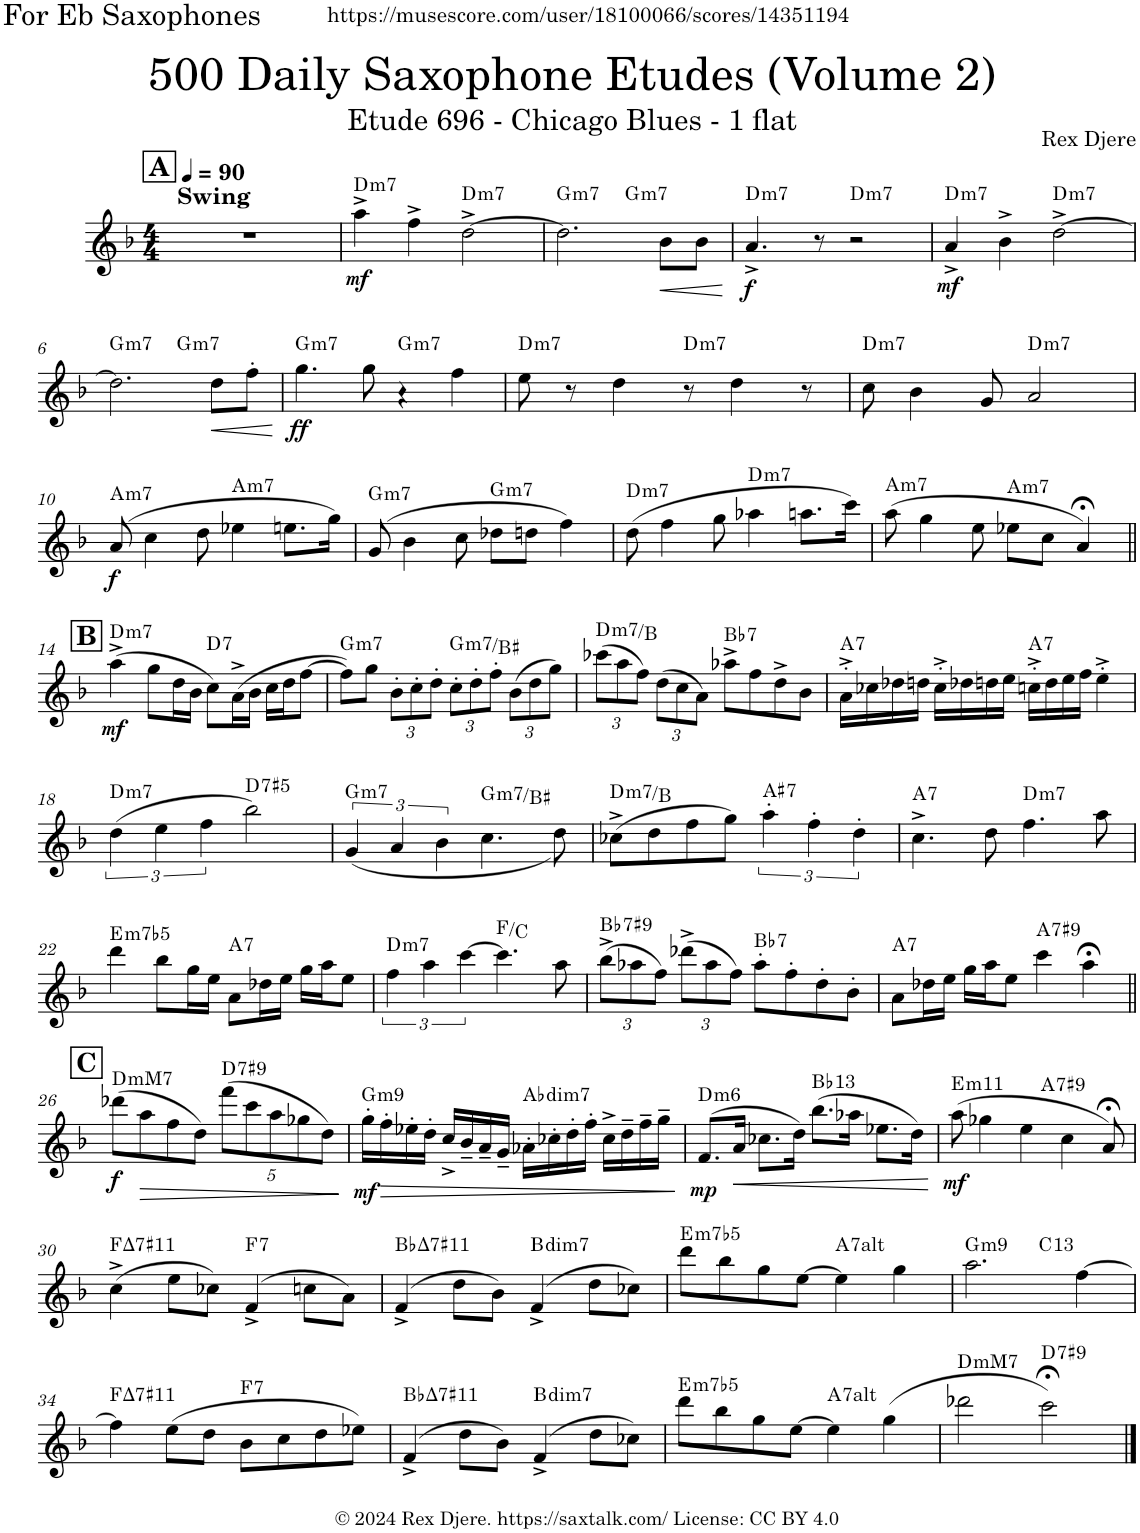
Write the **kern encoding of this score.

**kern	**dynam	**harte
*part1	*part1	*part1
*staff1	*staff1	*
*I"Alto Saxophone	*	*
*I'A. Sax.	*	*
*clefG2	*	*
*Trd5c9	*	*
*k[b-]	*	*
*M4/4	*	*
*MM90	*	*
!!LO:REH:place=s1:a:B:cj:fs=14:t=A
=1	=1	=1
!LO:TX:a:B:t=Swing	!	!
1r	.	.
=2	=2	=2
!	!LO:DY:b	!LO:H:kt=m7
4aa^\	mf	D:min7
4ff^\	.	.
!	!	!LO:H:kt=m7
[2dd^\	.	D:min7
=3	=3	=3
!	!	!LO:H:kt=m7
*^	*	*
2.dd\]	2ryy	.	G:min7
!	!	!	!LO:H:kt=m7
.	2ryy	.	G:min7
!	!	!LO:HP:b	!
8b-\L	.	<	.
8b-\J	.	.	.
.	.	[	.
=4	=4	=4	=4
!	!	!LO:DY:b	!LO:H:kt=m7
*v	*v	*	*
4.a^/	f	D:min7
8r	.	.
!	!	!LO:H:kt=m7
2r	.	D:min7
=5	=5	=5
!	!LO:DY:b	!LO:H:kt=m7
4a^/	mf	D:min7
4b-^\	.	.
!	!	!LO:H:kt=m7
[2dd^\	.	D:min7
!!LO:LB:g=z
=6	=6	=6
!	!	!LO:H:kt=m7
*^	*	*
2.dd\]	2ryy	.	G:min7
!	!	!	!LO:H:kt=m7
.	2ryy	.	G:min7
!	!	!LO:HP:b	!
8dd\L	.	<	.
8ff'\J	.	.	.
.	.	[	.
=7	=7	=7	=7
!	!	!LO:DY:b	!LO:H:kt=m7
*v	*v	*	*
4.gg\	ff	G:min7
8gg\	.	.
!	!	!LO:H:kt=m7
4ra	.	G:min7
4ff\	.	.
=8	=8	=8
!	!	!LO:H:kt=m7
8ee\	.	D:min7
8r	.	.
4dd\	.	.
!	!	!LO:H:kt=m7
8r	.	D:min7
4dd\	.	.
8r	.	.
=9	=9	=9
!	!	!LO:H:kt=m7
8cc\	.	D:min7
4b-\	.	.
8g/	.	.
!	!	!LO:H:kt=m7
2a/	.	D:min7
!!LO:LB:g=z
=10	=10	=10
!	!LO:DY:b	!LO:H:kt=m7
(8a/	f	A:min7
4cc\	.	.
8dd\	.	.
!	!	!LO:H:kt=m7
4ee-X\	.	A:min7
8.een\L	.	.
16gg\Jk)	.	.
=11	=11	=11
!	!	!LO:H:kt=m7
(8g/	.	G:min7
4b-\	.	.
8cc\	.	.
!	!	!LO:H:kt=m7
8dd-X\L	.	G:min7
8ddn\J	.	.
4ff\)	.	.
=12	=12	=12
!	!	!LO:H:kt=m7
(8dd\	.	D:min7
4ff\	.	.
8gg\	.	.
!	!	!LO:H:kt=m7
4aa-X\	.	D:min7
8.aan\L	.	.
16ccc\Jk)	.	.
=13	=13	=13
!	!	!LO:H:kt=m7
(8aa\	.	A:min7
4gg\	.	.
8ee\	.	.
!	!	!LO:H:kt=m7
8ee-X\L	.	A:min7
8cc\J	.	.
4a;</)	.	.
!!LO:LB:g=z
!!LO:REH:place=s1:a:B:cj:fs=14:t=B
=14||	=14||	=14||
!	!LO:DY:b	!LO:H:kt=m7
(4aa^\	mf	D:min7
8gg\L	.	.
16dd\L	.	.
16b-\JJ	.	.
!	!	!LO:H:kt=7
8cc\L)	.	D:7
(16a^\L	.	.
16b-\JJ	.	.
16cc\LL	.	.
16dd\J	.	.
[8ff\J	.	.
=15	=15	=15
!	!	!LO:H:kt=m7
8ff\L])	.	G:min7
8gg\J	.	.
*Xbrackettup	*	*
12b-'\L	.	.
12cc'\	.	.
12dd'\J	.	.
!	!	!LO:H:kt=m7
12cc'\L	.	G:min7/#3
12dd'\	.	.
12ff'\J	.	.
(12b-\L	.	.
12dd\	.	.
12gg\J)	.	.
=16	=16	=16
!	!	!LO:H:kt=m7
(12ccc-X\L	.	D:min7/6
12aa\	.	.
12ff\J)	.	.
(12dd\L	.	.
12cc\	.	.
12a\J)	.	.
!	!	!LO:H:kt=7
8aa-X^\L	.	Bb:7
8ff\	.	.
8dd^\	.	.
8b-\J	.	.
=17	=17	=17
!	!	!LO:H:kt=7
16a^'\LL	.	A:7
16cc-X\	.	.
16dd-X\	.	.
16ddn\JJ	.	.
16cc-^'\LL	.	.
16dd-X\	.	.
16ddn\	.	.
16ee\JJ	.	.
!	!	!LO:H:kt=7
16ccn^'\LL	.	A:7
16dd\	.	.
16ee\	.	.
16ff\JJ	.	.
4ee^'\	.	.
!!LO:LB:g=z
=18	=18	=18
*k[b-]	*	*
*brackettup	*	*
!	!	!LO:H:kt=m7
(6dd\	.	D:min7
6ee\	.	.
6ff\	.	.
!	!	!LO:H:kt=7
2bb-\)	.	D:(3,#5,b7)
=19	=19	=19
!	!	!LO:H:kt=m7
(<6g/	.	G:min7
6a/	.	.
6b-\	.	.
!	!	!LO:H:kt=m7
4.cc\	.	G:min7/#3
8dd\)	.	.
=20	=20	=20
!	!	!LO:H:kt=m7
(8cc-X^\L	.	D:min7/6
8dd\	.	.
8ff\	.	.
8gg\J)	.	.
!	!	!LO:H:kt=7
6aa'\	.	A#:7
6ff'\	.	.
6dd'\	.	.
=21	=21	=21
!	!	!LO:H:kt=7
4.cc^\	.	A:7
8dd\	.	.
!	!	!LO:H:kt=m7
4.ff\	.	D:min7
8aa\	.	.
!!LO:LB:g=z
=22	=22	=22
!	!	!LO:H:kt=m7b5
4ddd\	.	E:hdim7
8bb-\L	.	.
16gg\L	.	.
16ee\JJ	.	.
!	!	!LO:H:kt=7
8a\L	.	A:7
16dd-X\L	.	.
16ee\JJ	.	.
16gg\LL	.	.
16aa\J	.	.
8ee\J	.	.
=23	=23	=23
!	!	!LO:H:kt=m7
6ff\	.	D:min7
6aa\	.	.
[6ccc\	.	.
4.ccc\]	.	F:maj/5
8aa\	.	.
=24	=24	=24
*Xbrackettup	*	*
!	!	!LO:H:kt=7
(12bb-^\L	.	Bb:7(#9)
12aa-X\	.	.
12ff\J)	.	.
(12ddd-X^\L	.	.
12aa-\	.	.
12ff\J)	.	.
!	!	!LO:H:kt=7
8aa-'\L	.	Bb:7
8ff'\	.	.
8dd'\	.	.
8b-'\J	.	.
=25	=25	=25
!	!	!LO:H:kt=7
8a\L	.	A:7
16dd-X\L	.	.
16ee\JJ	.	.
16gg\LL	.	.
16aa\J	.	.
8ee\J	.	.
!	!	!LO:H:kt=7
4ccc\	.	A:7(#9)
4aa;<\	.	.
!!LO:LB:g=z
!!LO:REH:place=s1:a:B:cj:fs=14:t=C
=26||	=26||	=26||
!	!LO:DY:b	!LO:H:kt=mM7
(8ddd-X\L	f	D:minmaj7
!	!LO:HP:b	!
8aa\	>	.
8ff\	.	.
8dd\J)	.	.
!	!	!LO:H:kt=7
(10fff\L	.	D:7(#9)
10ccc\	.	.
10aa\	.	.
10gg-X\	.	.
10dd\J)	.	.
.	]	.
=27	=27	=27
!	!LO:DY:b	!LO:H:kt=m9
16gg'\LL	mf	G:min9
!	!LO:HP:b	!
16ff'\	>	.
16ee-X'\	.	.
16dd'\JJ	.	.
16cc^/LL	.	.
16b-~/	.	.
16a~/	.	.
16g~/JJ	.	.
!	!	!LO:H:kt=dim7
16a-X'\LL	.	Ab:dim7
16cc-X'\	.	.
16dd'\	.	.
16ff'\JJ	.	.
16cc-^\LL	.	.
16dd~\	.	.
16ff~\	.	.
16gg~\JJ	.	.
.	]	.
=28	=28	=28
!	!LO:DY:b	!LO:H:kt=m6
(8.f/L	mp	D:min6
!	!LO:HP:b	!
16a/Jk	<	.
8.cc-X\L	.	.
16dd\Jk)	.	.
!	!	!LO:H:kt=13
(8.bb-\L	.	Bb:9(11,13)
16aa-X\Jk	.	.
8.ee-X\L	.	.
16dd\Jk)	.	.
.	[	.
=29	=29	=29
!	!LO:DY:b	!LO:H:kt=m11
*^	*	*
(8aa\	2ryy	mf	E:min9(11)
4gg-X\	.	.	.
4ee\	.	.	.
!	!	!	!LO:H:kt=7
.	2ryy	.	A:7(#9)
4cc\	.	.	.
8a;</)	.	.	.
!!LO:LB:g=z	!!
=30	=30	=30	=30
!	!	!	!LO:H:kt=7
*v	*v	*	*
(4cc^\	.	F:maj7(#11)
8ee\L	.	.
8cc-X\J)	.	.
!	!	!LO:H:kt=7
(4f^/	.	F:7
8ccn\L	.	.
8a\J)	.	.
=31	=31	=31
!	!	!LO:H:kt=7
(4f^/	.	Bb:maj7(#11)
8dd\L	.	.
8b-\J)	.	.
!	!	!LO:H:kt=dim7
(4f^/	.	B:dim7
8dd\L	.	.
8cc-X\J)	.	.
=32	=32	=32
!	!	!LO:H:kt=m7b5
8ddd\L	.	E:hdim7
8bb-\	.	.
8gg\	.	.
[8ee\J	.	.
!	!	!LO:H:kt=7
4ee\]	.	A:(3,b5,#5,b7,b9,#9)
4gg\	.	.
=33	=33	=33
!	!	!LO:H:kt=m9
*^	*	*
2.aa\	2ryy	.	G:min9
!	!	!	!LO:H:kt=13
.	2ryy	.	C:9(11,13)
[4ff\	.	.	.
!!LO:LB:g=z	!!
=34	=34	=34	=34
!	!	!	!LO:H:kt=7
*v	*v	*	*
4ff\]	.	F:maj7(#11)
(8ee\L	.	.
8dd\J	.	.
!	!	!LO:H:kt=7
8b-\L	.	F:7
8cc\	.	.
8dd\	.	.
8ee-X\J)	.	.
=35	=35	=35
!	!	!LO:H:kt=7
(4f^/	.	Bb:maj7(#11)
8dd\L	.	.
8b-\J)	.	.
!	!	!LO:H:kt=dim7
(4f^/	.	B:dim7
8dd\L	.	.
8cc-X\J)	.	.
=36	=36	=36
!	!	!LO:H:kt=m7b5
8ddd\L	.	E:hdim7
8bb-\	.	.
8gg\	.	.
[8ee\J	.	.
!	!	!LO:H:kt=7
4ee\]	.	A:(3,b5,#5,b7,b9,#9)
(4gg\	.	.
=37	=37	=37
!	!	!LO:H:kt=mM7
2ddd-X\	.	D:minmaj7
!	!	!LO:H:kt=7
2ccc;<\)	.	D:7(#9)
==	==	==
*-	*-	*-
